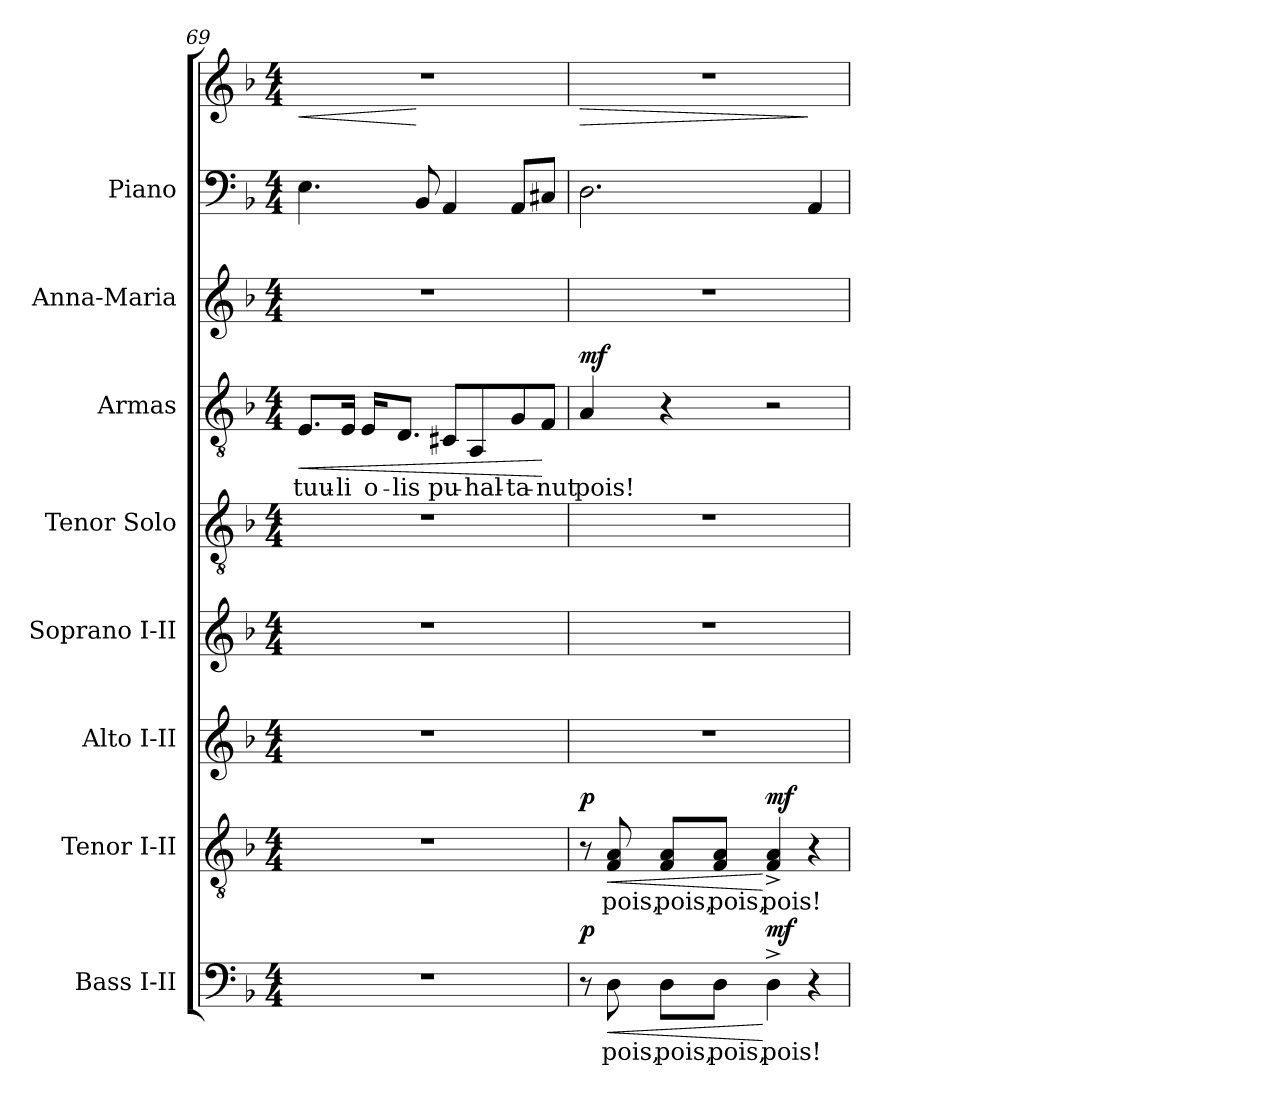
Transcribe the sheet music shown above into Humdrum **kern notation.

**kern	**text	**dynam	**kern	**text	**dynam	**kern	**kern	**kern	**kern	**text	**dynam	**kern	**kern	**kern	**dynam
*part8	*part8	*part8	*part7	*part7	*part7	*part6	*part5	*part4	*part3	*part3	*part3	*part2	*part1	*part1	*part1
*staff9	*staff9	*staff9	*staff8	*staff8	*staff8	*staff7	*staff6	*staff5	*staff4	*staff4	*staff4	*staff3	*staff2	*staff1	*staff1/2
*I"Bass I-II	*	*	*I"Tenor I-II	*	*	*I"Alto I-II	*I"Soprano I-II	*I"Tenor Solo	*I"Armas	*	*	*I"Anna-Maria	*I"Piano	*	*
*I'B.	*	*	*I'T.	*	*	*I'A.	*I'S.	*I'T. Solo	*I'Armas	*	*	*I'A-M	*I'Pno.	*	*
!!LO:LB:g=z
*clefF4	*	*	*clefGv2	*	*	*clefG2	*clefG2	*clefGv2	*clefGv2	*	*	*clefG2	*clefF4	*clefG2	*
*	*	*	*ITrd7c12	*	*	*	*	*ITrd7c12	*ITrd7c12	*	*	*	*	*	*
*k[b-]	*	*	*k[b-]	*	*	*k[b-]	*k[b-]	*k[b-]	*k[b-]	*	*	*k[b-]	*k[b-]	*k[b-]	*
*F:	*	*	*F:	*	*	*F:	*F:	*F:	*F:	*	*	*F:	*F:	*F:	*
*M4/4	*	*	*M4/4	*	*	*M4/4	*M4/4	*M4/4	*M4/4	*	*	*M4/4	*M4/4	*M4/4	*
=69	=69	=69	=69	=69	=69	=69	=69	=69	=69	=69	=69	=69	=69	=69	=69
!	!	!	!	!	!	!	!	!	!	!LO:LY:b:color=#000000	!LO:HP:b	!	!	!	!LO:HP:b
1r	.	.	1r	.	.	1r	1r	1r	8.EEi/L	tuu-	<	1r	4.Ei\	1r	<
!	!	!	!	!	!	!	!	!	!	!LO:LY:b:color=#000000	!	!	!	!	!
.	.	.	.	.	.	.	.	.	16EEi/Jk	-li	.	.	.	.	.
!	!	!	!	!	!	!	!	!	!	!LO:LY:b:color=#000000	!	!	!	!	!
.	.	.	.	.	.	.	.	.	16EEi/KL	o-	.	.	.	.	.
!	!	!	!	!	!	!	!	!	!	!LO:LY:b:color=#000000	!	!	!	!	!
.	.	.	.	.	.	.	.	.	8.DDi/J	-lis	.	.	.	.	.
.	.	.	.	.	.	.	.	.	.	.	.	.	8BB-i/	.	[
!	!	!	!	!	!	!	!	!	!	!LO:LY:b:color=#000000	!	!	!	!	!
.	.	.	.	.	.	.	.	.	8CC#Xi/L	pu-	.	.	4AAi/	.	.
!	!	!	!	!	!	!	!	!	!	!LO:LY:b:color=#000000	!	!	!	!	!
.	.	.	.	.	.	.	.	.	8AAAi/	-hal-	.	.	.	.	.
!	!	!	!	!	!	!	!	!	!	!LO:LY:b:color=#000000	!	!	!	!	!
.	.	.	.	.	.	.	.	.	8GGi/	-ta-	.	.	8AAi/L	.	.
!	!	!	!	!	!	!	!	!	!	!LO:LY:b:color=#000000	!	!	!	!	!
.	.	.	.	.	.	.	.	.	8FFi/J	-nut	[	.	8C#Xi/J	.	.
=70	=70	=70	=70	=70	=70	=70	=70	=70	=70	=70	=70	=70	=70	=70	=70
!	!	!	!	!	!	!	!	!	!	!LO:LY:b:color=#000000	!	!	!	!	!LO:HP:b
8r	.	p	8r	.	p	1r	1r	1r	4AAi/	pois!	mf	1r	2.Di\	1r	>
!	!LO:LY:b:color=#000000	!LO:HP:b	!	!	!	!	!	!	!	!	!	!	!	!	!
!	!	!	!	!LO:LY:b:color=#000000	!LO:HP:b	!	!	!	!	!	!	!	!	!	!
8Di\	pois,	<	8FFi/ 8AAi	pois,	<	.	.	.	.	.	.	.	.	.	.
!	!LO:LY:b:color=#000000	!	!	!	!	!	!	!	!	!	!	!	!	!	!
!	!	!	!	!LO:LY:b:color=#000000	!	!	!	!	!	!	!	!	!	!	!
8Di\L	pois,	.	8FFi/ 8AAiL	pois,	.	.	.	.	4r	.	.	.	.	.	.
!	!LO:LY:b:color=#000000	!	!	!	!	!	!	!	!	!	!	!	!	!	!
!	!	!	!	!LO:LY:b:color=#000000	!	!	!	!	!	!	!	!	!	!	!
8Di\J	pois,	.	8FFi/ 8AAiJ	pois,	.	.	.	.	.	.	.	.	.	.	.
!	!LO:LY:b:color=#000000	!	!	!	!	!	!	!	!	!	!	!	!	!	!
!	!	!	!	!LO:LY:b:color=#000000	!	!	!	!	!	!	!	!	!	!	!
4D^i\	pois!	[ mf	4FFi/^ 4AAi^	pois!	[ mf	.	.	.	2r	.	.	.	.	.	.
4r	.	.	4r	.	.	.	.	.	.	.	.	.	4AAi/	.	]
=	=	=	=	=	=	=	=	=	=	=	=	=	=	=	=
*-	*-	*-	*-	*-	*-	*-	*-	*-	*-	*-	*-	*-	*-	*-	*-
